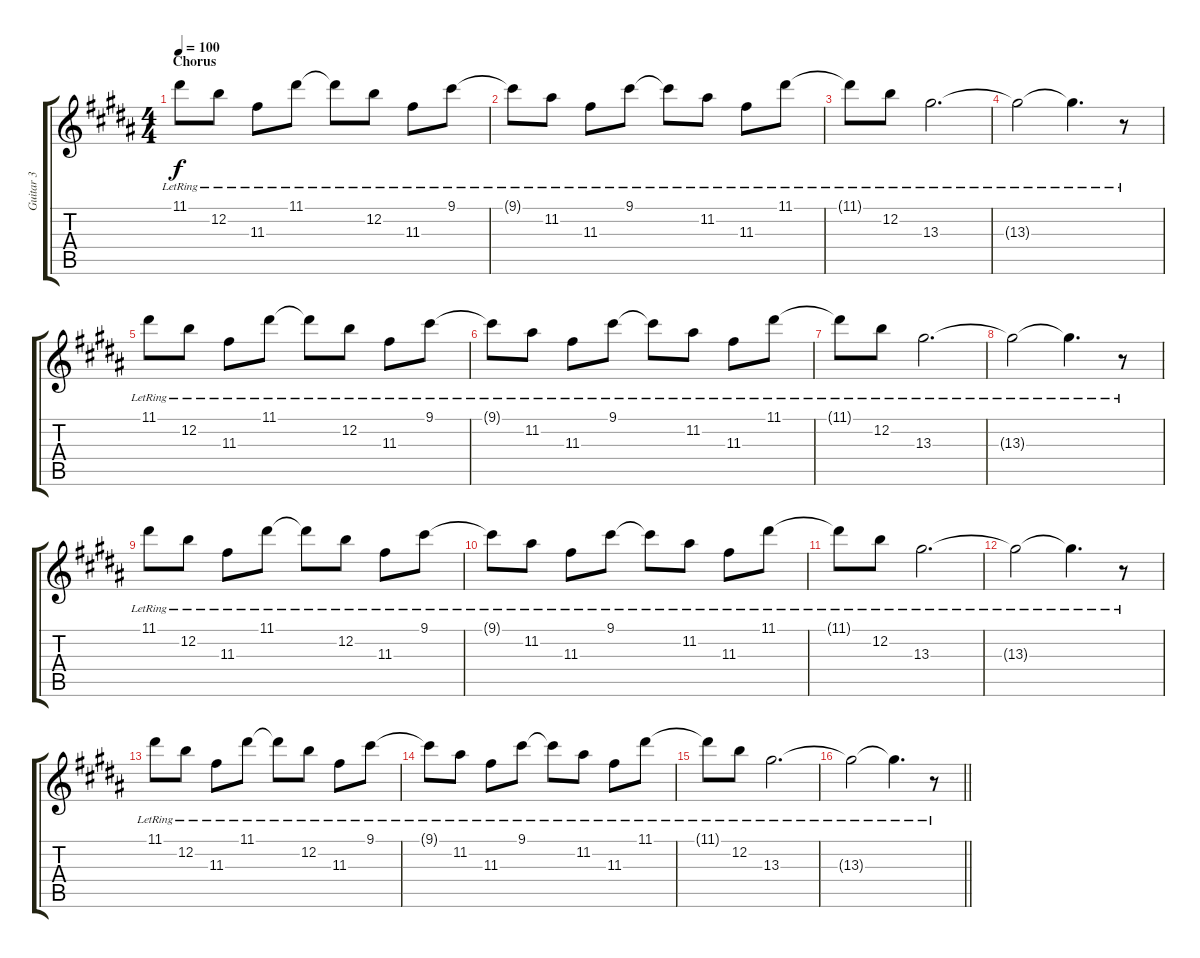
\track ("Guitar 3" "Guitar 3") {instrument distortionguitar}
\staff {score tabs}
\tuning (E4 B3 G3 D3 A2 E2) {hide}
\ts (4 4)
\section ("" "Chorus")
\tempo 100
\clef g2
\ks b
11.1{lr}.8{dy f} 12.2{lr}.8 11.3{lr}.8 11.1{lr}.8 11.1{lr t}.8 12.2{lr}.8 11.3{lr}.8 9.1{lr}.8 |
9.1{lr t}.8 11.2{lr}.8 11.3{lr}.8 9.1{lr}.8 9.1{lr t}.8 11.2{lr}.8 11.3{lr}.8 11.1{lr}.8 |
11.1{lr t}.8 12.2{lr}.8 13.3{lr}.2{d} |
13.3{lr t}.2 13.3{lr t}.4{d} r.8 |
11.1{lr}.8 12.2{lr}.8 11.3{lr}.8 11.1{lr}.8 11.1{lr t}.8 12.2{lr}.8 11.3{lr}.8 9.1{lr}.8 |
9.1{lr t}.8 11.2{lr}.8 11.3{lr}.8 9.1{lr}.8 9.1{lr t}.8 11.2{lr}.8 11.3{lr}.8 11.1{lr}.8 |
11.1{lr t}.8 12.2{lr}.8 13.3{lr}.2{d} |
13.3{lr t}.2 13.3{lr t}.4{d} r.8 |
11.1{lr}.8 12.2{lr}.8 11.3{lr}.8 11.1{lr}.8 11.1{lr t}.8 12.2{lr}.8 11.3{lr}.8 9.1{lr}.8 |
9.1{lr t}.8 11.2{lr}.8 11.3{lr}.8 9.1{lr}.8 9.1{lr t}.8 11.2{lr}.8 11.3{lr}.8 11.1{lr}.8 |
11.1{lr t}.8 12.2{lr}.8 13.3{lr}.2{d} |
13.3{lr t}.2 13.3{lr t}.4{d} r.8 |
11.1{lr}.8 12.2{lr}.8 11.3{lr}.8 11.1{lr}.8 11.1{lr t}.8 12.2{lr}.8 11.3{lr}.8 9.1{lr}.8 |
9.1{lr t}.8 11.2{lr}.8 11.3{lr}.8 9.1{lr}.8 9.1{lr t}.8 11.2{lr}.8 11.3{lr}.8 11.1{lr}.8 |
11.1{lr t}.8 12.2{lr}.8 13.3{lr}.2{d} |
\barLineRight lightlight
13.3{lr t}.2 13.3{lr t}.4{d} r.8
